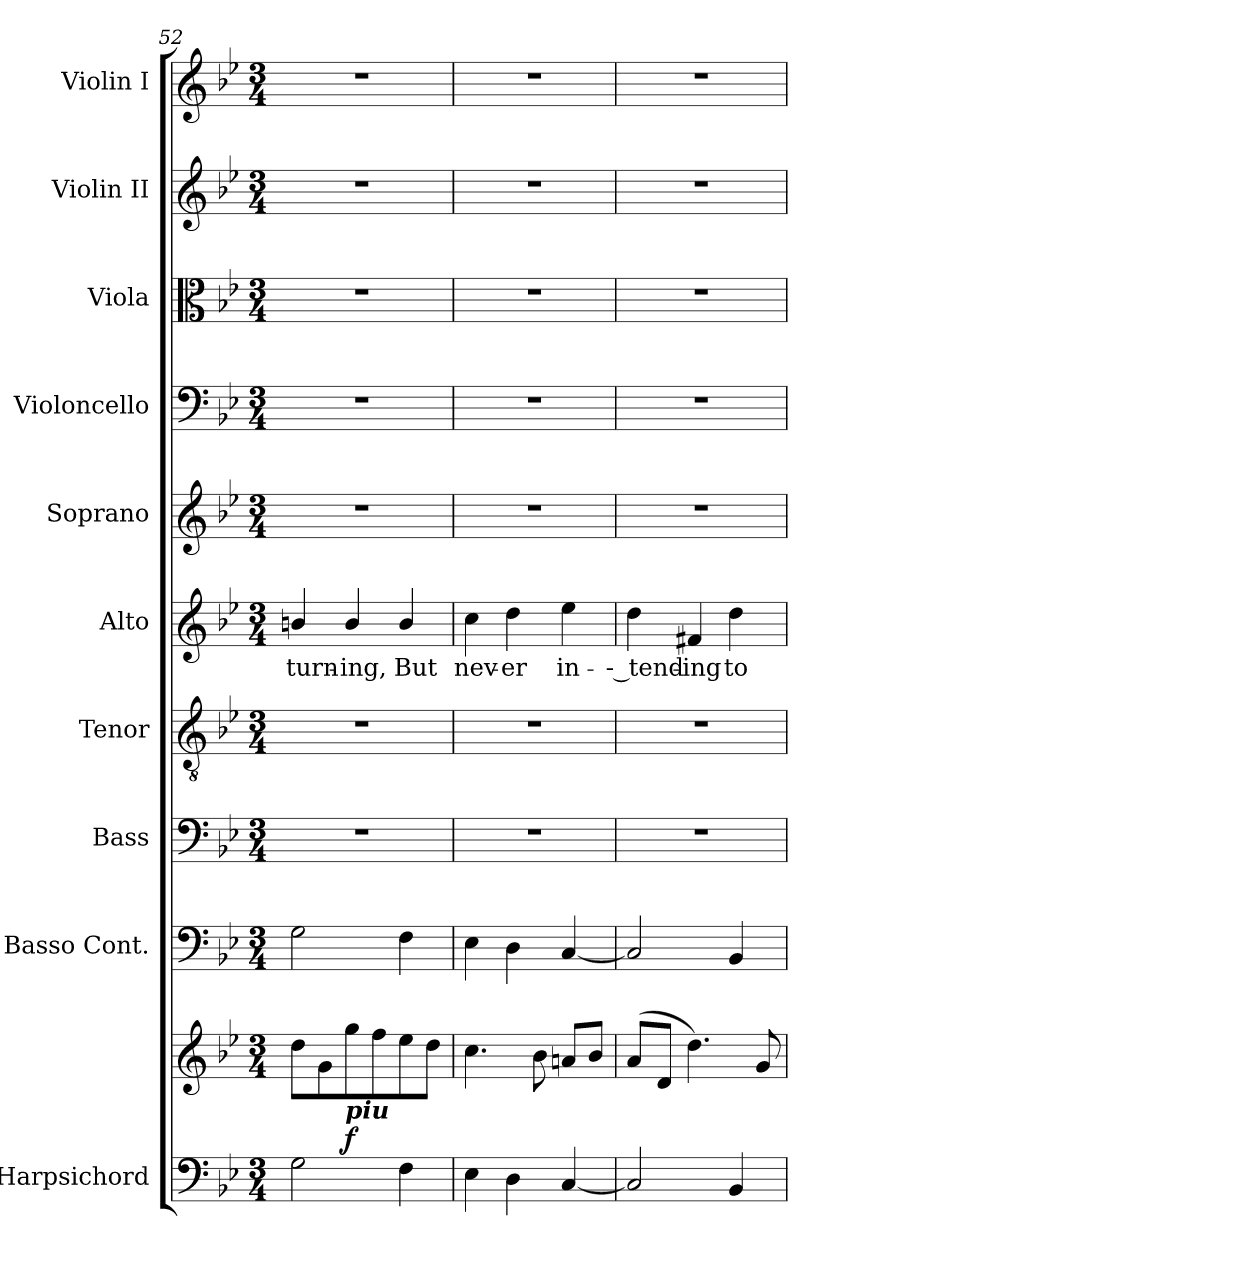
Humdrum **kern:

**kern	**kern	**dynam	**kern	**kern	**kern	**kern	**text	**kern	**kern	**kern	**kern	**kern
*part10	*part10	*part10	*part9	*part8	*part7	*part6	*part6	*part5	*part4	*part3	*part2	*part1
*staff11	*staff10	*staff10/11	*staff9	*staff8	*staff7	*staff6	*staff6	*staff5	*staff4	*staff3	*staff2	*staff1
*I"Harpsichord	*	*	*I"Basso Cont.	*I"Bass	*I"Tenor	*I"Alto	*	*I"Soprano	*I"Violoncello	*I"Viola	*I"Violin II	*I"Violin I
*I'Hpsd.	*	*	*	*I'B.	*I'T.	*I'A.	*	*I'S.	*I'Vc.	*	*	*
*clefF4	*clefG2	*	*clefF4	*clefF4	*clefGv2	*clefG2	*	*clefG2	*clefF4	*clefC3	*clefG2	*clefG2
*	*	*	*	*	*ITrd7c12	*	*	*	*	*	*	*
*k[b-e-]	*k[b-e-]	*	*k[b-e-]	*k[b-e-]	*k[b-e-]	*k[b-e-]	*	*k[b-e-]	*k[b-e-]	*k[b-e-]	*k[b-e-]	*k[b-e-]
*B-:	*B-:	*	*B-:	*B-:	*B-:	*B-:	*	*B-:	*B-:	*B-:	*B-:	*B-:
*M3/4	*M3/4	*	*M3/4	*M3/4	*M3/4	*M3/4	*	*M3/4	*M3/4	*M3/4	*M3/4	*M3/4
=52	=52	=52	=52	=52	=52	=52	=52	=52	=52	=52	=52	=52
!	!	!	!	!LO:N:vis=1	!LO:N:vis=1	!	!	!	!	!	!	!
!	!	!	!	!	!	!	!LO:LY:b:color=#000000	!LO:N:vis=1	!LO:N:vis=1	!LO:N:vis=1	!LO:N:vis=1	!LO:N:vis=1
2Gi\	8ddi\L	.	2Gi\	2.r	2.r	4bni/	-turn-	2.r	2.r	2.r	2.r	2.r
.	8gi\	.	.	.	.	.	.	.	.	.	.	.
!	!LO:TX:b:Bi:t=piu	!	!	!	!	!	!	!	!	!	!	!
!	!	!	!	!	!	!	!LO:LY:b:color=#000000	!	!	!	!	!
.	8ggi\	f	.	.	.	4bi/	-ing,	.	.	.	.	.
.	8ffi\	.	.	.	.	.	.	.	.	.	.	.
!	!	!	!	!	!	!	!LO:LY:b:color=#000000	!	!	!	!	!
4Fi\	8ee-i\	.	4Fi\	.	.	4bi/	But	.	.	.	.	.
.	8ddi\J	.	.	.	.	.	.	.	.	.	.	.
=53	=53	=53	=53	=53	=53	=53	=53	=53	=53	=53	=53	=53
!	!	!	!	!LO:N:vis=1	!LO:N:vis=1	!	!	!	!	!	!	!
!	!	!	!	!	!	!	!LO:LY:b:color=#000000	!LO:N:vis=1	!LO:N:vis=1	!LO:N:vis=1	!LO:N:vis=1	!LO:N:vis=1
4E-i\	4.cci\	.	4E-i\	2.r	2.r	4cci\	nev-	2.r	2.r	2.r	2.r	2.r
!	!	!	!	!	!	!	!LO:LY:b:color=#000000	!	!	!	!	!
4Di\	.	.	4Di\	.	.	4ddi\	-er	.	.	.	.	.
.	8b-i\	.	.	.	.	.	.	.	.	.	.	.
!	!	!	!	!	!	!	!LO:LY:b:color=#000000	!	!	!	!	!
[4Ci/	8ani/L	.	[4Ci/	.	.	4ee-i\	in-	.	.	.	.	.
.	8b-i/J	.	.	.	.	.	.	.	.	.	.	.
!!LO:PB:g=z
=54	=54	=54	=54	=54	=54	=54	=54	=54	=54	=54	=54	=54
!	!	!	!	!LO:N:vis=1	!LO:N:vis=1	!	!	!	!	!	!	!
!	!	!	!	!	!	!	!LO:LY:b:color=#000000	!LO:N:vis=1	!LO:N:vis=1	!LO:N:vis=1	!LO:N:vis=1	!LO:N:vis=1
2Ci/]	(8ai/L	.	2Ci/]	2.r	2.r	4ddi\	-- tend-	2.r	2.r	2.r	2.r	2.r
.	8di/J	.	.	.	.	.	.	.	.	.	.	.
!	!	!	!	!	!	!	!LO:LY:b:color=#000000	!	!	!	!	!
.	4.ddi\)	.	.	.	.	4f#Xi/	-ing	.	.	.	.	.
!	!	!	!	!	!	!	!LO:LY:b:color=#000000	!	!	!	!	!
4BB-i/	.	.	4BB-i/	.	.	4ddi\	to	.	.	.	.	.
.	8gi/	.	.	.	.	.	.	.	.	.	.	.
=	=	=	=	=	=	=	=	=	=	=	=	=
*-	*-	*-	*-	*-	*-	*-	*-	*-	*-	*-	*-	*-
